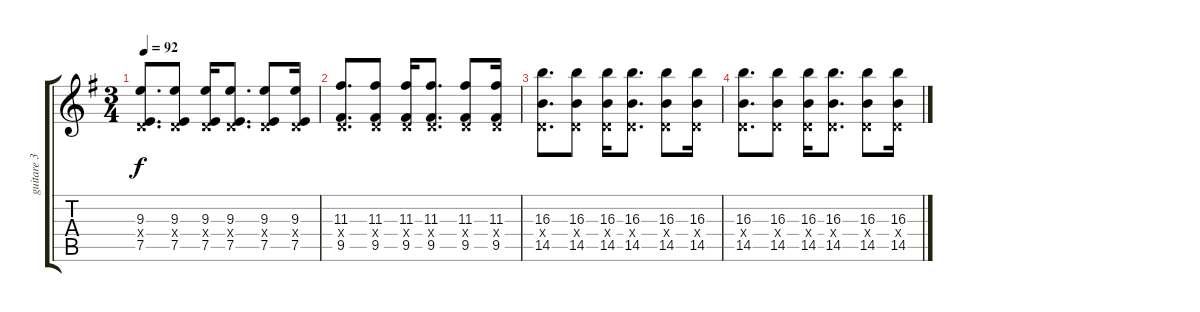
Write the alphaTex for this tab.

\track ("guitare 3" "guitare 3") {instrument distortionguitar}
\staff {score tabs}
\tuning (E4 B3 G3 D3 A2 E2) {hide}
\ts (3 4)
\tempo 92
\clef g2
\ks g
(9.3 0.4{x} 7.5).8{d dy f} (9.3 0.4{x} 7.5).8 (9.3 0.4{x} 7.5).16 (9.3 0.4{x} 7.5).8{d} (9.3 0.4{x} 7.5).8 (9.3 0.4{x} 7.5).16 |
(11.3 0.4{x} 9.5).8{d} (11.3 0.4{x} 9.5).8 (11.3 0.4{x} 9.5).16 (11.3 0.4{x} 9.5).8{d} (11.3 0.4{x} 9.5).8 (11.3 0.4{x} 9.5).16 |
(16.3 0.4{x} 14.5).8{d} (16.3 0.4{x} 14.5).8 (16.3 0.4{x} 14.5).16 (16.3 0.4{x} 14.5).8{d} (16.3 0.4{x} 14.5).8 (16.3 0.4{x} 14.5).16 |
(16.3 0.4{x} 14.5).8{d} (16.3 0.4{x} 14.5).8 (16.3 0.4{x} 14.5).16 (16.3 0.4{x} 14.5).8{d} (16.3 0.4{x} 14.5).8 (16.3 0.4{x} 14.5).16
